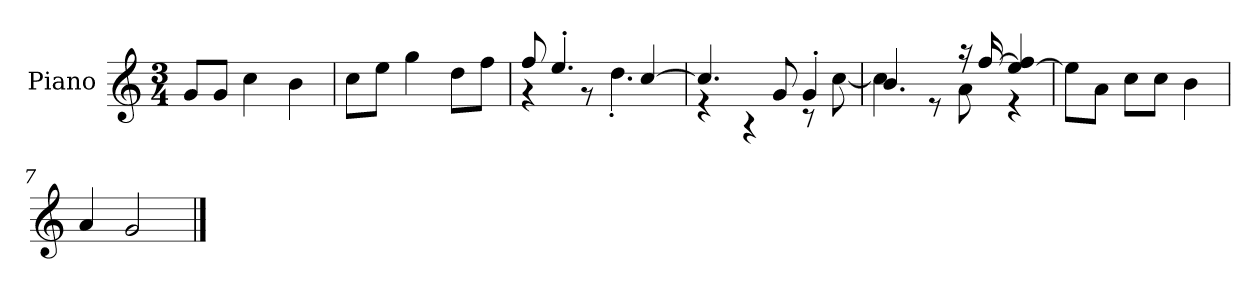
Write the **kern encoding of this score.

**kern
*part1
*staff1
*I"Piano
*I'P-no
*clefG2
*k[]
*M3/4
*MM175
=1
8g/L
8g/J
4cc\
4b\
=2
8cc\L
8ee\J
4gg\
8dd\L
8ff\J
=3
*^
8ff/	4r
4.ee'/	.
.	8r
.	4.dd'\
[4cc/	.
=4	=4
4.cc/]	4r
.	4r
8g/	.
4g'/	8r
.	[8cc\
=5	=5
4.b/	4cc\]
.	8r
16r	8a\
[16ff/	.
[4ee/ 4ff/]	4r
*v	*v
=6
8ee\L]
8a\J
8cc\L
8cc\J
4b\
=7
4a/
2g/
==
*-
